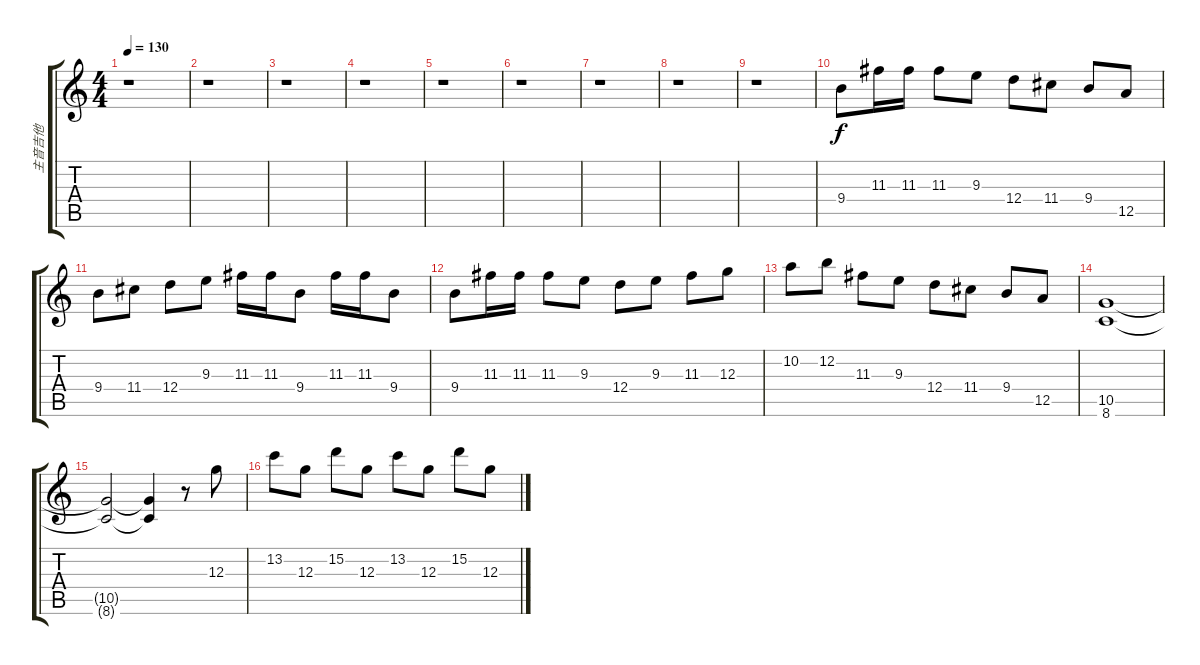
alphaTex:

\track ("主音吉他" "主音吉他") {instrument overdrivenguitar}
\staff {score tabs}
\tuning (E4 B3 G3 D3 A2 E2) {hide}
\ts (4 4)
\tempo 130
\clef g2
\ks c
r.1{dy f instrument overdrivenguitar} |
r.1 |
r.1 |
r.1 |
r.1 |
r.1 |
r.1 |
r.1 |
r.1 |
9.4.8 11.3.16 11.3.16 11.3.8 9.3.8 12.4.8 11.4.8 9.4.8 12.5.8 |
9.4.8 11.4.8 12.4.8 9.3.8 11.3.16 11.3.16 9.4.8 11.3.16 11.3.16 9.4.8 |
9.4.8 11.3.16 11.3.16 11.3.8 9.3.8 12.4.8 9.3.8 11.3.8 12.3.8 |
10.2.8 12.2.8 11.3.8 9.3.8 12.4.8 11.4.8 9.4.8 12.5.8 |
(10.5 8.6).1 |
(10.5{t} 8.6{t}).2 (10.5{t} 8.6{t}).4 r.8 12.3.8 |
13.2.8 12.3.8 15.2.8 12.3.8 13.2.8 12.3.8 15.2.8 12.3.8
